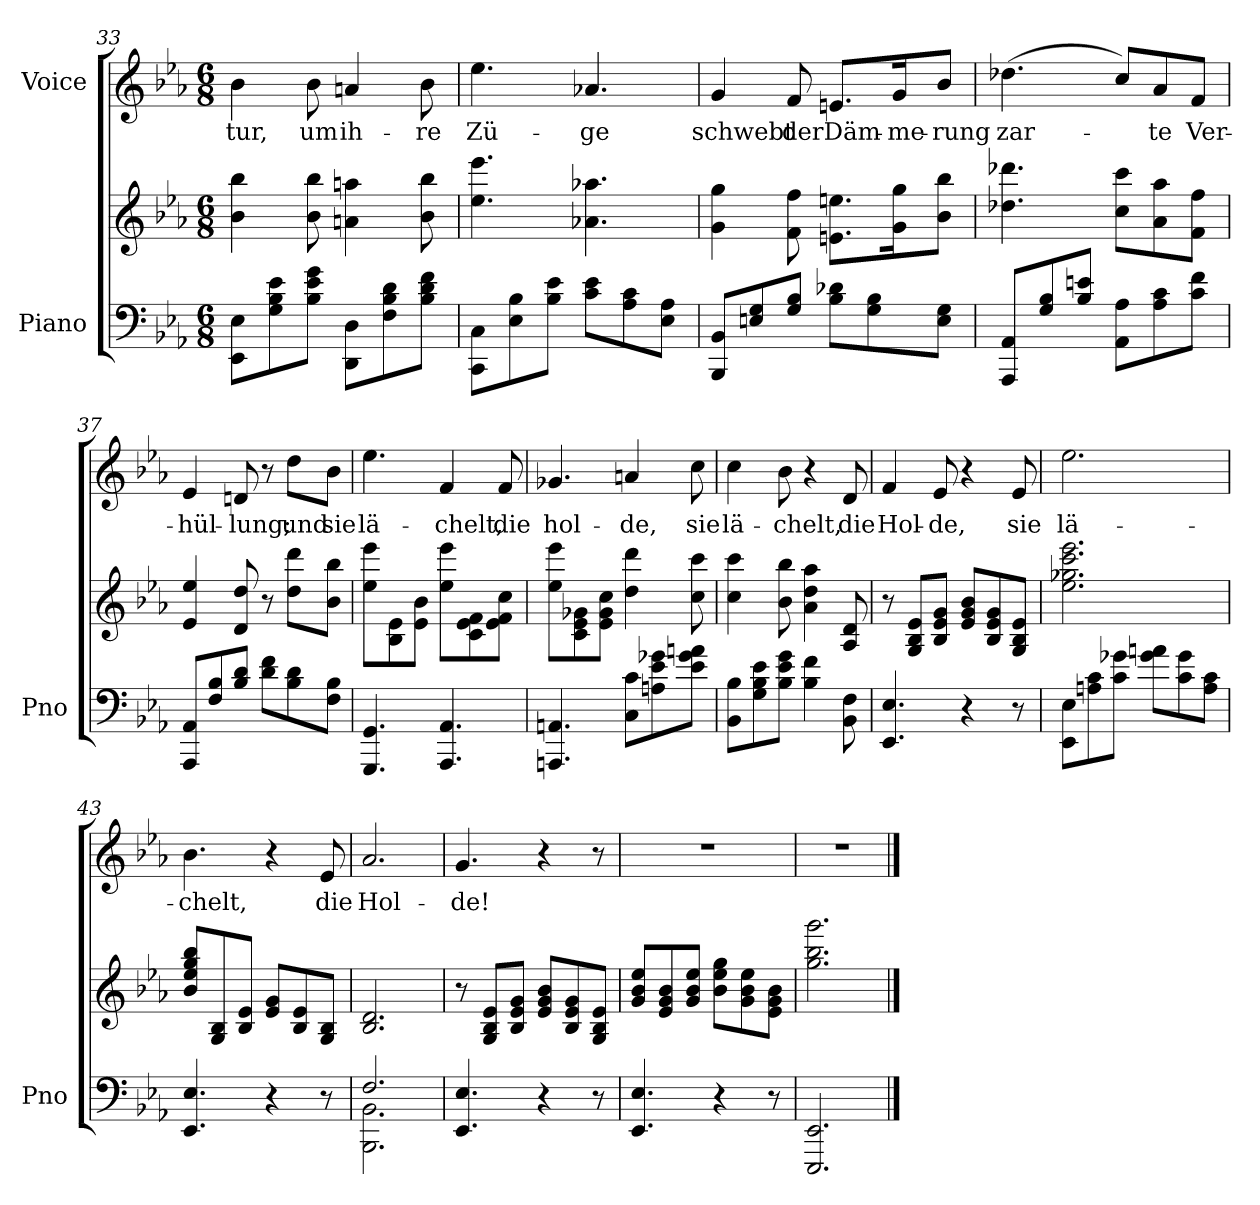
**kern	**kern	**kern	**text
*part2	*part2	*part1	*part1
*staff3	*staff2	*staff1	*staff1
*I"Piano	*	*I"Voice	*
*I'Pno	*	*	*
*clefF4	*clefG2	*clefG2	*
*k[b-e-a-]	*k[b-e-a-]	*k[b-e-a-]	*
*M6/8	*M6/8	*M6/8	*
=33	=33	=33	=33
!	!	!	!LO:LY:b
8EE-\ 8E-\L	4b-\ 4bb-\	4b-\	-tur,
8G\ 8B-\ 8e-\	.	.	.
!	!	!	!LO:LY:b
8B-\ 8e-\ 8g\J	8b-\ 8bb-\	8b-\	um
!	!	!	!LO:LY:b
8DD\ 8D\L	4an\ 4aan\	4an/	ih-
8F\ 8B-\ 8d\	.	.	.
!	!	!	!LO:LY:b
8B-\ 8d\ 8f\J	8b-\ 8bb-\	8b-\	-re
=34	=34	=34	=34
!	!	!	!LO:LY:b
8CC\ 8C\L	4.ee-\ 4.eee-\	4.ee-\	Zü-
8E-\ 8B-\	.	.	.
8B-\ 8e-\J	.	.	.
!	!	!	!LO:LY:b
8c\ 8e-\L	4.a-X\ 4.aa-X\	4.a-X/	-ge
8A-\ 8c\	.	.	.
8E-\ 8A-\J	.	.	.
!!LO:LB:g=z
=35	=35	=35	=35
!	!	!	!LO:LY:b
8BBB-/ 8BB-/L	4g\ 4gg\	4g/	schwebt
8En/ 8G/	.	.	.
!	!	!	!LO:LY:b
8G/ 8B-/J	8f\ 8ff\	8f/	der
!	!	!	!LO:LY:b
8B-\ 8d-X\L	8.en\ 8.een\L	8.en/L	Däm-
8G\ 8B-\	.	.	.
!	!	!	!LO:LY:b
.	16g\ 16gg\K	16g/K	-me-
!	!	!	!LO:LY:b
8E\ 8G\J	8b-\ 8bb-\J	8b-/J	-rung
=36	=36	=36	=36
!	!	!	!LO:LY:b
8AAA-/ 8AA-/L	4.dd-X\ 4.ddd-X\	(>4.dd-X\	zar-
8G/ 8B-/	.	.	.
8B-/ 8en/J	.	.	.
8AA-\ 8A-\L	8cc\ 8ccc\L	8cc/L)	.
!	!	!	!LO:LY:b
8A-\ 8c\	8a-\ 8aa-\	8a-/	te
!	!	!	!LO:LY:b
8c\ 8f\J	8f\ 8ff\J	8f/J	Ver-
=37	=37	=37	=37
!	!	!	!LO:LY:b
8AAA-/ 8AA-/L	4e-/ 4ee-/	4e-/	-hül-
8F/ 8B-/	.	.	.
!	!	!	!LO:LY:b
8B-/ 8d/J	8d/ 8dd/	8dn/	-lung;
8d\ 8f\L	8r	8r	.
!	!	!	!LO:LY:b
8B-\ 8d\	8dd\ 8ddd\L	8dd\L	und
!	!	!	!LO:LY:b
8F\ 8B-\J	8b-\ 8bb-\J	8b-\J	sie
=38	=38	=38	=38
!	!	!	!LO:LY:b
4.GGG/ 4.GG/	8ee-\ 8eee-\L	4.ee-\	lä-
.	8B-\ 8e-\	.	.
.	8e-\ 8b-\J	.	.
!	!	!	!LO:LY:b
4.AAA-/ 4.AA-/	8ee-\ 8eee-\L	4f/	-chelt,
.	8c\ 8e-\ 8f\	.	.
!	!	!	!LO:LY:b
.	8e-\ 8f\ 8cc\J	8f/	die
=39	=39	=39	=39
!	!	!	!LO:LY:b
4.AAAn/ 4.AAn/	8ee-\ 8eee-\L	4.g-X/	hol-
.	8c\ 8e-\ 8g-X\	.	.
.	8e-\ 8g-\ 8cc\J	.	.
!	!	!	!LO:LY:b
8C\ 8c\L	4dd\ 4ddd\	4an/	-de,
8An\ 8e-\ 8g-X\	.	.	.
!	!	!	!LO:LY:b
8e-\ 8g-\ 8an\J	8cc\ 8ccc\	8cc\	sie
=40	=40	=40	=40
!	!	!	!LO:LY:b
8BB-\ 8B-\L	4cc\ 4ccc\	4cc\	lä-
8G\ 8B-\ 8e-\	.	.	.
!	!	!	!LO:LY:b
8B-\ 8e-\ 8g\J	8b-\ 8bb-\	8b-\	-chelt,
4B-\ 4f\	4a-\ 4dd\ 4aa-\	4r	.
!	!	!	!LO:LY:b
8BB-\ 8F\	8A-/ 8d/	8d/	die
!!LO:LB:g=z
=41	=41	=41	=41
!	!	!	!LO:LY:b
4.EE-/ 4.E-/	8r	4f/	Hol-
.	8G/ 8B-/ 8e-/L	.	.
!	!	!	!LO:LY:b
.	8B-/ 8e-/ 8g/J	8e-/	-de,
4r	8e-/ 8g/ 8b-/L	4r	.
.	8B-/ 8e-/ 8g/	.	.
!	!	!	!LO:LY:b
8r	8G/ 8B-/ 8e-/J	8e-/	sie
=42	=42	=42	=42
!	!	!	!LO:LY:b
8EE-\ 8E-\L	2.ee-\ 2.gg-X\ 2.ccc\ 2.eee-\	2.ee-\	lä-
8An\ 8c\	.	.	.
8c\ 8g-X\J	.	.	.
8g-\ 8an\L	.	.	.
8c\ 8g-\	.	.	.
8A\ 8c\J	.	.	.
=43	=43	=43	=43
!	!	!	!LO:LY:b
4.EE-/ 4.E-/	8b-/ 8ee-/ 8gg/ 8bb-/L	4.b-\	-chelt,
.	8G/ 8B-/	.	.
.	8B-/ 8e-/J	.	.
4r	8e-/ 8g/L	4r	.
.	8B-/ 8e-/	.	.
!	!	!	!LO:LY:b
8r	8G/ 8B-/J	8e-/	die
=44	=44	=44	=44
*^	*	*	*
!	!	!	!	!LO:LY:b
2.F/	2.BBB-\ 2.BB-\	2.B-/ 2.d/	2.a-/	Hol-
=45	=45	=45	=45	=45
!	!	!	!	!LO:LY:b
*v	*v	*	*	*
4.EE-/ 4.E-/	8r	4.g/	-de!
.	8G/ 8B-/ 8e-/L	.	.
.	8B-/ 8e-/ 8g/J	.	.
4r	8e-/ 8g/ 8b-/L	4r	.
.	8B-/ 8e-/ 8g/	.	.
8r	8G/ 8B-/ 8e-/J	8r	.
=46	=46	=46	=46
4.EE-/ 4.E-/	8g/ 8b-/ 8ee-/L	2.r	.
.	8e-/ 8g/ 8b-/	.	.
.	8g/ 8b-/ 8ee-/J	.	.
4r	8b-\ 8ee-\ 8gg\L	.	.
.	8g\ 8b-\ 8ee-\	.	.
8r	8e-\ 8g\ 8b-\J	.	.
=47	=47	=47	=47
2.EEE-/ 2.EE-/	2.gg\ 2.bb-\ 2.ggg\	2.r	.
==	==	==	==
*-	*-	*-	*-
